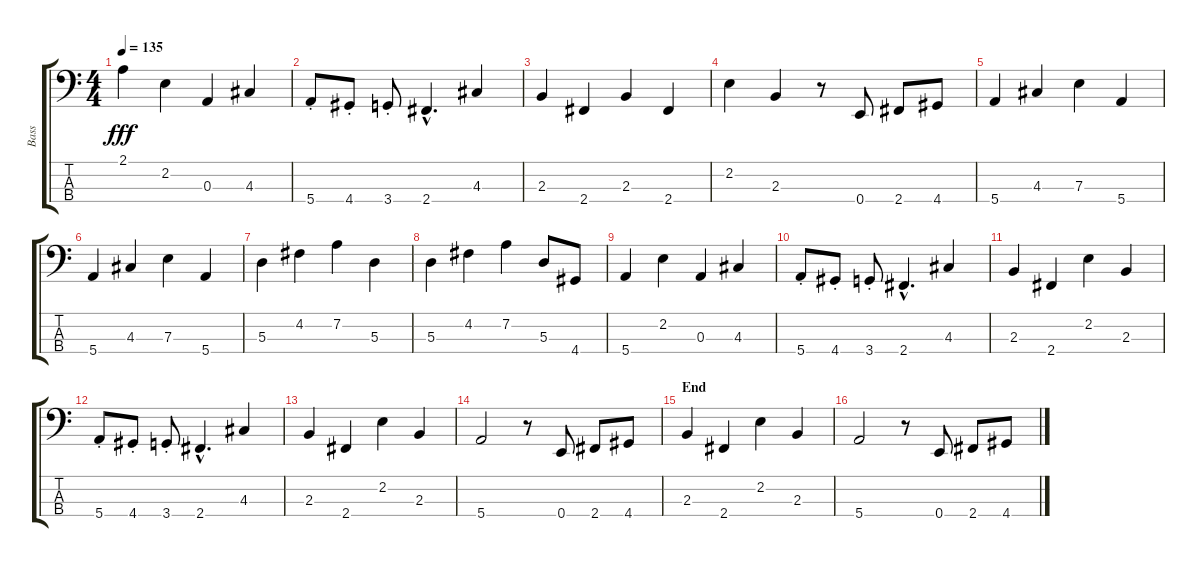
\track ("Bass" "Bass") {instrument electricguitarmuted}
\staff {score tabs}
\tuning (G2 D2 A1 E1) {hide}
\ts (4 4)
\tempo 135
\clef f4
\ks c
2.1.4{dy fff} 2.2.4 0.3.4 4.3.4 |
5.4{st}.8 4.4{st}.8 3.4{st}.8 2.4{hac}.4{d} 4.3.4 |
2.3.4 2.4.4 2.3.4 2.4.4 |
2.2.4 2.3.4 r.8 0.4.8 2.4.8 4.4.8 |
5.4.4 4.3.4 7.3.4 5.4.4 |
5.4.4 4.3.4 7.3.4 5.4.4 |
5.3.4 4.2.4 7.2.4 5.3.4 |
5.3.4 4.2.4 7.2.4 5.3.8 4.4.8 |
5.4.4 2.2.4 0.3.4 4.3.4 |
5.4{st}.8 4.4{st}.8 3.4{st}.8 2.4{hac}.4{d} 4.3.4 |
2.3.4 2.4.4 2.2.4 2.3.4 |
5.4{st}.8 4.4{st}.8 3.4{st}.8 2.4{hac}.4{d} 4.3.4 |
2.3.4 2.4.4 2.2.4 2.3.4 |
5.4.2 r.8 0.4.8 2.4.8 4.4.8 |
\section ("" "End")
2.3.4 2.4.4 2.2.4 2.3.4 |
5.4.2 r.8 0.4.8 2.4.8 4.4.8
